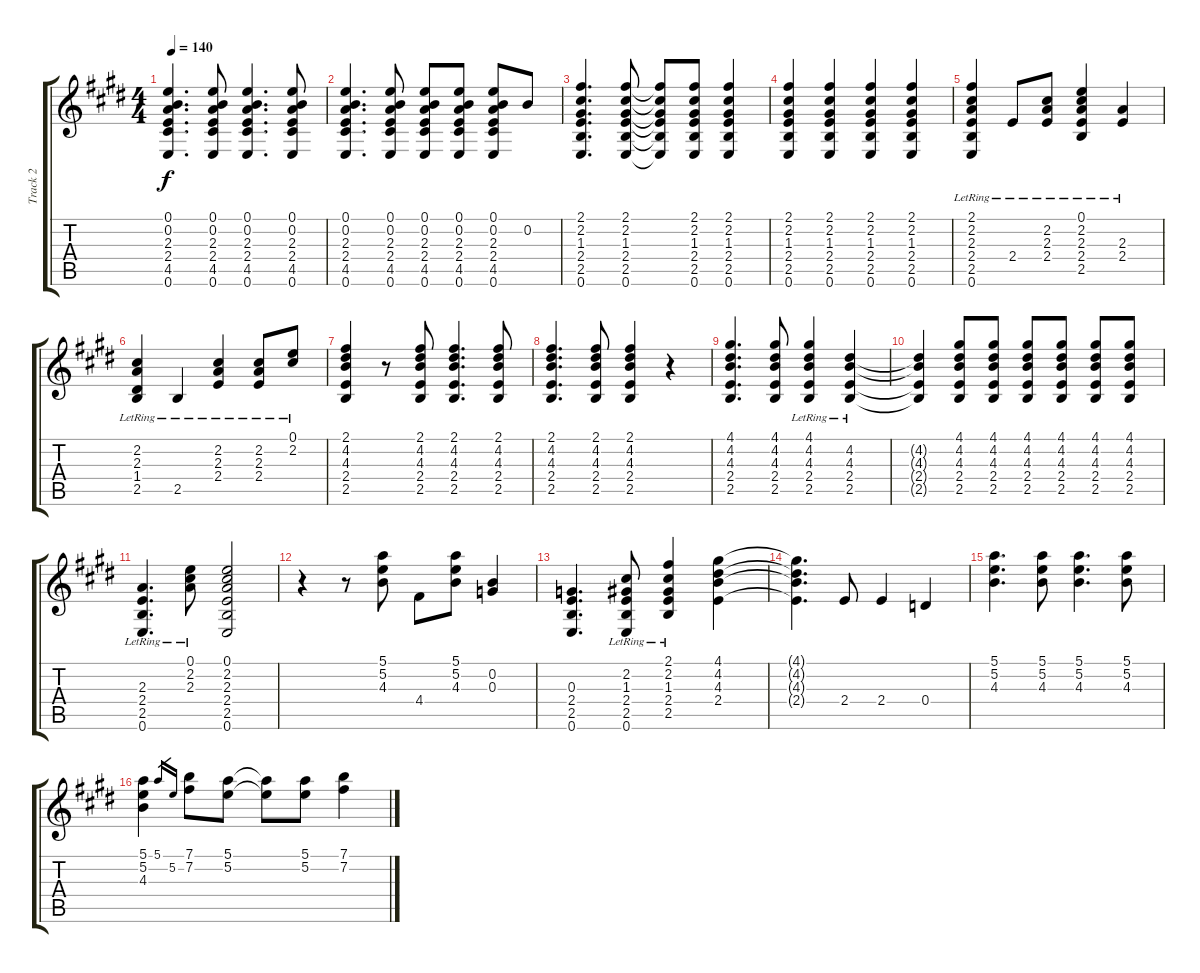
\track ("Track 2" "Track 2") {instrument electricguitarjazz}
\staff {score tabs}
\tuning (E4 B3 G3 D3 A2 E2) {hide}
\ts (4 4)
\tempo 140
\clef g2
\ks e
(0.1 0.2 2.3 2.4 4.5 0.6).4{d dy f} (0.1 0.2 2.3 2.4 4.5 0.6).8 (0.1 0.2 2.3 2.4 4.5 0.6).4{d} (0.1 0.2 2.3 2.4 4.5 0.6).8 |
(0.1 0.2 2.3 2.4 4.5 0.6).4{d} (0.1 0.2 2.3 2.4 4.5 0.6).8 (0.1 0.2 2.3 2.4 4.5 0.6).8 (0.1 0.2 2.3 2.4 4.5 0.6).8 (0.1 0.2 2.3 2.4 4.5 0.6).8 0.2.8 |
(2.1 2.2 1.3 2.4 2.5 0.6).4{d} (2.1 2.2 1.3 2.4 2.5 0.6).8 (2.1{t} 2.2{t} 1.3{t} 2.4{t} 2.5{t} 0.6{t}).8 (2.1 2.2 1.3 2.4 2.5 0.6).8 (2.1 2.2 1.3 2.4 2.5 0.6).4 |
(2.1 2.2 1.3 2.4 2.5 0.6).4 (2.1 2.2 1.3 2.4 2.5 0.6).4 (2.1 2.2 1.3 2.4 2.5 0.6).4 (2.1 2.2 1.3 2.4 2.5 0.6).4 |
(2.1{lr} 2.2{lr} 2.3{lr} 2.4{lr} 2.5{lr} 0.6{lr}).4 2.4{lr}.8 (2.2{lr} 2.3{lr} 2.4{lr}).8 (0.1{lr} 2.2{lr} 2.3{lr} 2.4{lr} 2.5{lr}).4 (2.3{lr} 2.4{lr}).4 |
(2.2{lr} 2.3{lr} 1.4{lr} 2.5{lr}).4 2.5{lr}.4 (2.2{lr} 2.3{lr} 2.4{lr}).4 (2.2{lr} 2.3{lr} 2.4{lr}).8 (0.1{lr} 2.2{lr}).8 |
(2.1 4.2 4.3 2.4 2.5).4 r.8 (2.1 4.2 4.3 2.4 2.5).8 (2.1 4.2 4.3 2.4 2.5).4{d} (2.1 4.2 4.3 2.4 2.5).8 |
(2.1 4.2 4.3 2.4 2.5).4{d} (2.1 4.2 4.3 2.4 2.5).8 (2.1 4.2 4.3 2.4 2.5).4 r.4 |
(4.1 4.2 4.3 2.4 2.5).4{d} (4.1 4.2 4.3 2.4 2.5).8 (4.1{lr} 4.2{lr} 4.3{lr} 2.4{lr} 2.5{lr}).4 (4.2{lr} 4.3{lr} 2.4{lr} 2.5{lr}).4 |
(4.2{t} 4.3{t} 2.4{t} 2.5{t}).4 (4.1 4.2 4.3 2.4 2.5).8 (4.1 4.2 4.3 2.4 2.5).8 (4.1 4.2 4.3 2.4 2.5).8 (4.1 4.2 4.3 2.4 2.5).8 (4.1 4.2 4.3 2.4 2.5).8 (4.1 4.2 4.3 2.4 2.5).8 |
(2.3{lr} 2.4{lr} 2.5{lr} 0.6{lr}).4{d} (0.1{lr} 2.2{lr} 2.3{lr}).8 (0.1 2.2 2.3 2.4 2.5 0.6).2 |
r.4 r.8 (5.1 5.2 4.3).8 4.4.8 (5.1 5.2 4.3).8 (0.2 0.3).4 |
(0.3 2.4 2.5 0.6).4{d} (2.2{lr} 1.3{lr} 2.4{lr} 2.5{lr} 0.6{lr}).8 (2.1{lr} 2.2{lr} 1.3{lr} 2.4{lr} 2.5{lr}).4 (4.1 4.2 4.3 2.4).4 |
(4.1{t} 4.2{t} 4.3{t} 2.4{t}).4{d} 2.4.8 2.4.4 0.4.4 |
(5.1 5.2 4.3).4{d} (5.1 5.2 4.3).8 (5.1 5.2 4.3).4{d} (5.1 5.2 4.3).8 |
(5.1 5.2 4.3).4 5.1.16{gr} 5.2.16{gr} (7.1 7.2).8 (5.1 5.2).8 (5.1{t} 5.2{t}).8 (5.1 5.2).8 (7.1 7.2).4
